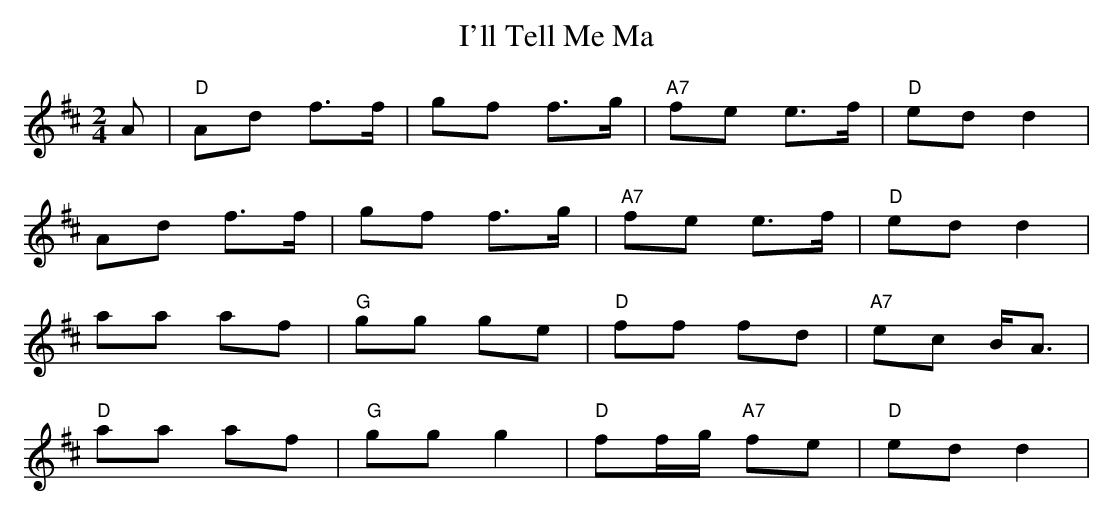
X:1
T: I'll Tell Me Ma
M: 2/4
L: 1/8
K: Dmaj
A|"D"Ad f>f|gf f>g|"A7"fe e>f|"D"ed d2|
Ad f>f|gf f>g|"A7"fe e>f|"D"ed d2|
aa af|"G"gg ge|"D"ff fd|"A7"ec B<A|
"D"aa af|"G"gg g2|"D"ff/g/ "A7"fe|"D"ed d2|
